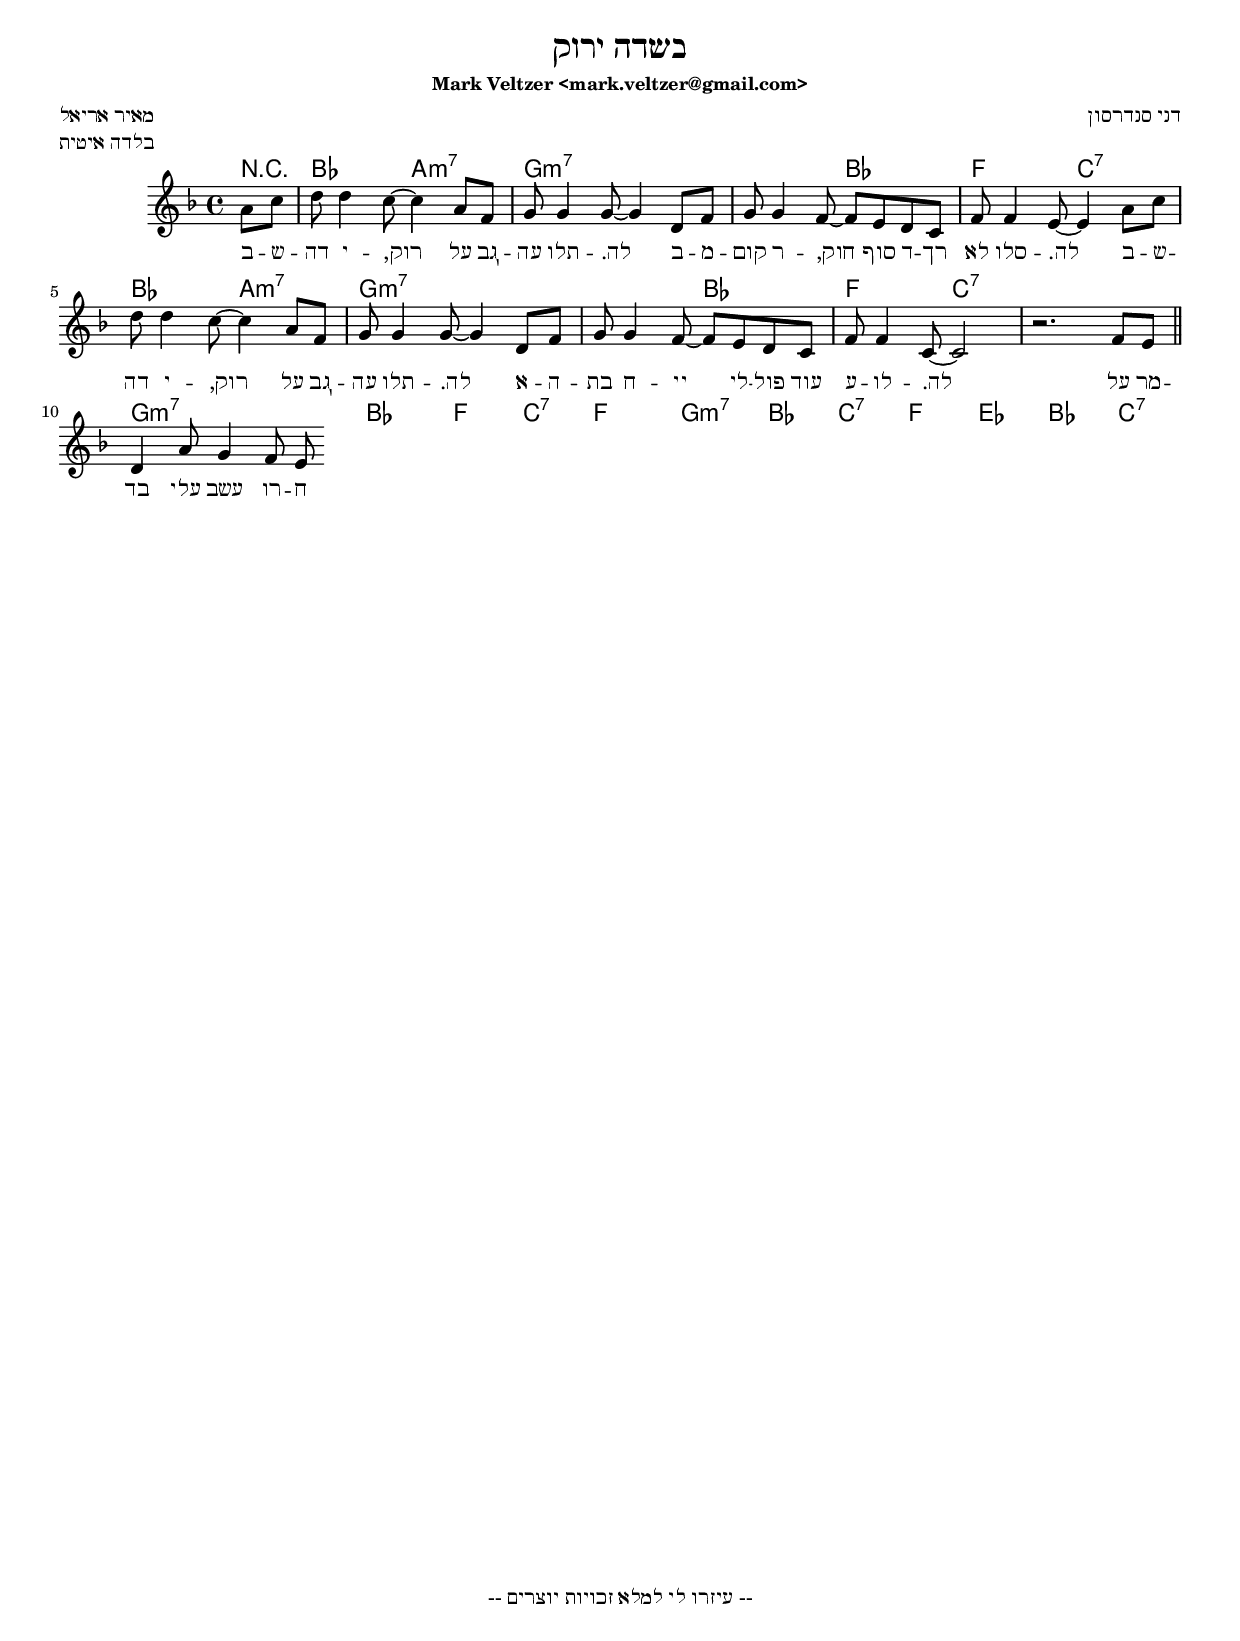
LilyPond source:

\include "src/include/common.lyi"
\header {
	title="בשדה ירוק"
	subtitle=""
	composer="דני סנדרסון"
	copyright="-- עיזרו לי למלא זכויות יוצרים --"
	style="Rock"
	singer="דני סנדרסון"
	piece="בלדה איטית"
	poet="מאיר אריאל"
	
	completion="5"

	url="http://www.youtube.com/watch?v=En9qtX5VnLE"
}

%{
	TODO:
%}

\score {
<<
\chords {
	\set chordChanges = ##t
	\partial 4 r4
	
	bes2 a2:m7 | g1:m7 | g2:m7 bes2 | f2 c2:7 | \break
	bes2 a2:m7 | g1:m7 | g2:m7 bes2 | f2 c2:7 | c1:7 \bar "||" \break
	
	g1:m7 | bes1 | f2 c2:7 | f1 |
	g1:m7 | bes2 c2:7 | f2 ees2 | bes2 c2:7 \bar "||"
}
\new Voice="melody" \relative f' {
	\time 4/4
	\key f \major
	\partial 4 a8 c8 |

	d8 d4 c8 ~ c4 a8 f8 | g8 g4 g8 ~ g4 d8 f8 |
	g8 g4 f8 ~ f8 e8 d8 c8 | f8 f4 e8 ~ e4 a8 c8 |
	
	d8 d4 c8 ~ c4 a8 f8 | g8 g4 g8 ~ g4 d8 f8 |
	g8 g4 f8 ~ f8 e8 d8 c8 | f8 f4 c8 ~ c2 | r2. f8 e8 |

	d4 a'8 g4 f8 e8 |
}
\new Lyrics \lyricsto "melody" {
	ב -- ש -- דה י -- רוק, על גב -- עה תלו -- לה.
	ב -- מ -- קום ר -- חוק, סוף ד -- רך לא סלו -- לה.
	ב -- ש -- דה י -- רוק, על גב -- עה תלו -- לה.
	א -- ה -- בת ח -- יי לי -- פול עוד ע -- לו -- לה.

	על מר -- בד עלי עשב רו -- ח
	שם ישבנו לר -- אות שקי -- עה
	והייתה תחושה של תפוח
	והיינו כל כך קרובים לנגיעה

	בשדה ירוק, על גבעה תלולה
	בושם אהבה נודפת וטלולה
	בשדה ירוק על גבעה תלולה
	אהבת חיי ליפול עוד עלולה

	עדרים גלשו אל השוקת
	על שפתי מפלי שיער
	חלילים התחילו למשוך את
	קו הרכס הרץ במעלה ההר

	בשדה ירוק על גבעה תלולה
	מגמה שקופה בהכרה צלולה
	בשדה ירוק, על גבעה תלולה
	כי תהום שחורה רובצת חלולה

	בין הרים השמש שקעה לה
	וירח עוד לא עלה
	יפתי פתאום פחדה לה
	אל תהום פעורה - כאילו צללה

	היא נתנה לדעת לדעת
	היא הפליאה להיוודע
	ואני צמא דעת לגעת
	עד לקצה הידיעה, אל תוך הלא נודע

	בשדה ירוק על גבעה תלולה
	במקום רחוק, סוף דרך לא סלולה
	בשדה ירוק, על גבעה תלולה
	אהבת חיי ליפול עוד עלולה
}
>>
	\midi {
		\context {
			\Score
			tempoWholesPerMinute = #(ly:make-moment 110 4)
		}
	}
	\layout {}
}
